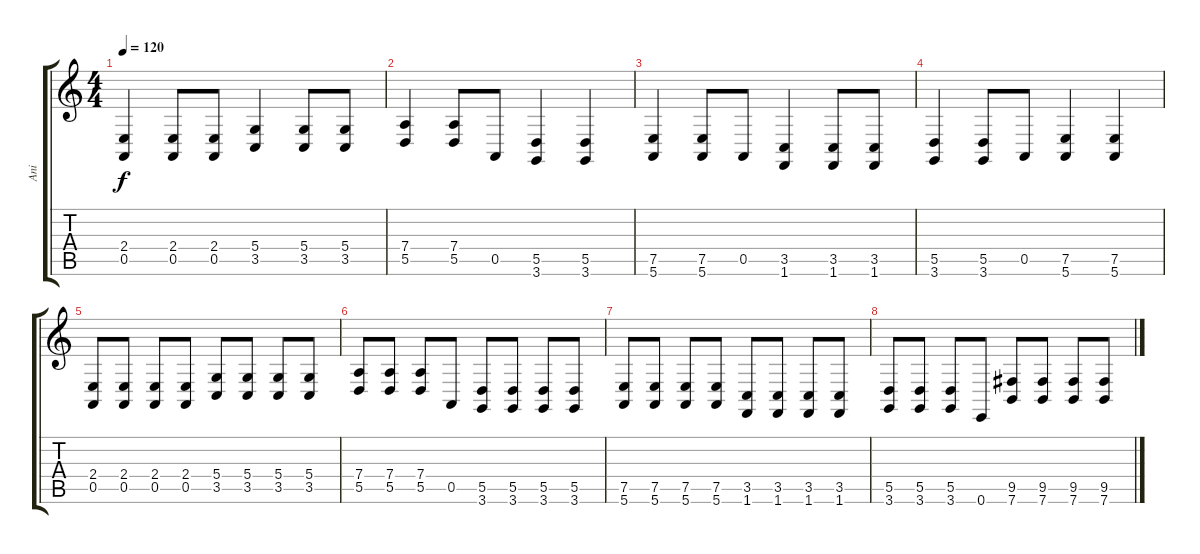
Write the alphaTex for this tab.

\track ("Ani" "Ani") {instrument electricgrandpiano}
\staff {score tabs}
\tuning (E4 B3 G3 D3 A2 E2) {hide}
\ts (4 4)
\tempo 120
\clef g2
\ks c
(2.4 0.5).4{dy f} (2.4 0.5).8 (2.4 0.5).8 (5.4 3.5).4 (5.4 3.5).8 (5.4 3.5).8 |
(7.4 5.5).4 (7.4 5.5).8 0.5.8 (5.5 3.6).4 (5.5 3.6).4 |
(7.5 5.6).4 (7.5 5.6).8 0.5.8 (3.5 1.6).4 (3.5 1.6).8 (3.5 1.6).8 |
(5.5 3.6).4 (5.5 3.6).8 0.5.8 (7.5 5.6).4 (7.5 5.6).4 |
(2.4 0.5).8 (2.4 0.5).8 (2.4 0.5).8 (2.4 0.5).8 (5.4 3.5).8 (5.4 3.5).8 (5.4 3.5).8 (5.4 3.5).8 |
(7.4 5.5).8 (7.4 5.5).8 (7.4 5.5).8 0.5.8 (5.5 3.6).8 (5.5 3.6).8 (5.5 3.6).8 (5.5 3.6).8 |
(7.5 5.6).8 (7.5 5.6).8 (7.5 5.6).8 (7.5 5.6).8 (3.5 1.6).8 (3.5 1.6).8 (3.5 1.6).8 (3.5 1.6).8 |
(5.5 3.6).8 (5.5 3.6).8 (5.5 3.6).8 0.6.8 (9.5 7.6).8 (9.5 7.6).8 (9.5 7.6).8 (9.5 7.6).8
